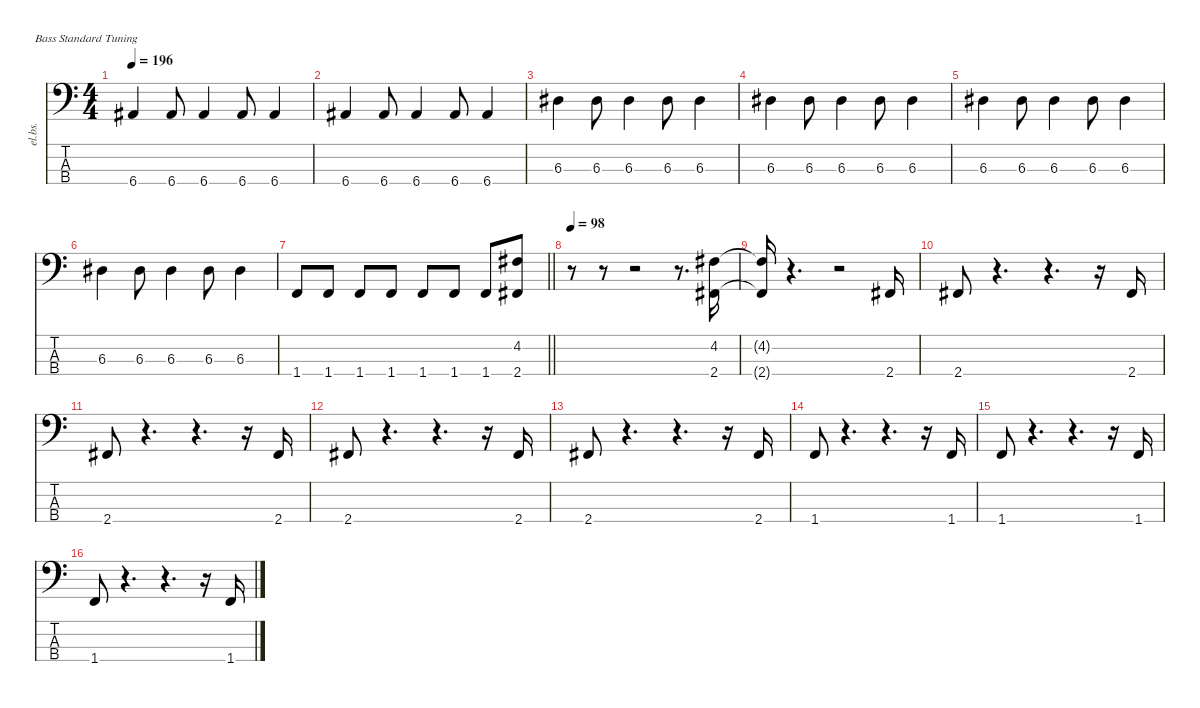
\defaultSystemsLayout 4
\hideDynamics
\bracketExtendMode nobrackets
\otherSystemsTrackNameOrientation horizontal
\track ("Bass" "el.bs.") {instrument electricbasspick}
\staff {score tabs}
\tuning (G2 D2 A1 E1)
\ts (4 4)
\tempo 196
\clef f4
\ks c
6.4{acc #}.4{dy f beam Up} 6.4{acc #}.8{beam Up} 6.4{acc #}.4{beam Up} 6.4{acc #}.8{beam Up} 6.4{acc #}.4{beam Up} |
6.4{acc #}.4{beam Up} 6.4{acc #}.8{beam Up} 6.4{acc #}.4{beam Up} 6.4{acc #}.8{beam Up} 6.4{acc #}.4{beam Up} |
6.3{acc #}.4{beam Down} 6.3{acc #}.8{beam Down} 6.3{acc #}.4{beam Down} 6.3{acc #}.8{beam Down} 6.3{acc #}.4{beam Down} |
6.3{acc #}.4{beam Down} 6.3{acc #}.8{beam Down} 6.3{acc #}.4{beam Down} 6.3{acc #}.8{beam Down} 6.3{acc #}.4{beam Down} |
6.3{acc #}.4{beam Down} 6.3{acc #}.8{beam Down} 6.3{acc #}.4{beam Down} 6.3{acc #}.8{beam Down} 6.3{acc #}.4{beam Down} |
6.3{acc #}.4{beam Down} 6.3{acc #}.8{beam Down} 6.3{acc #}.4{beam Down} 6.3{acc #}.8{beam Down} 6.3{acc #}.4{beam Down} |
\barLineRight lightlight
1.4.8{dy mp beam Up} 1.4.8{beam Up} 1.4.8{beam Up} 1.4.8{dy mf beam Up} 1.4.8{beam Up} 1.4.8{dy f beam Up} 1.4.8{beam Up} (4.2{acc #} 2.4{acc #}).8{beam Up} |
\tempo 98
r.8{beam Down} r.8{beam Down} r.2{beam Down} r.8{d beam Down} (4.2{acc #} 2.4{acc #}).16{beam Up} |
(4.2{t acc #} 2.4{t acc #}).16{beam Up} r.4{d beam Up} r.2{beam Up} 2.4{acc #}.16{beam Up} |
2.4{acc #}.8{beam Up} r.4{d beam Up} r.4{d beam Up} r.16{beam Up} 2.4{acc #}.16{beam Up} |
2.4{acc #}.8{beam Up} r.4{d beam Up} r.4{d beam Up} r.16{beam Up} 2.4{acc #}.16{beam Up} |
2.4{acc #}.8{beam Up} r.4{d beam Up} r.4{d beam Up} r.16{beam Up} 2.4{acc #}.16{beam Up} |
2.4{acc #}.8{beam Up} r.4{d beam Up} r.4{d beam Up} r.16{beam Up} 2.4{acc #}.16{beam Up} |
1.4.8{beam Up} r.4{d beam Up} r.4{d beam Up} r.16{beam Up} 1.4.16{beam Up} |
1.4.8{beam Up} r.4{d beam Up} r.4{d beam Up} r.16{beam Up} 1.4.16{beam Up} |
1.4.8{beam Up} r.4{d beam Up} r.4{d beam Up} r.16{beam Up} 1.4.16{beam Up}
